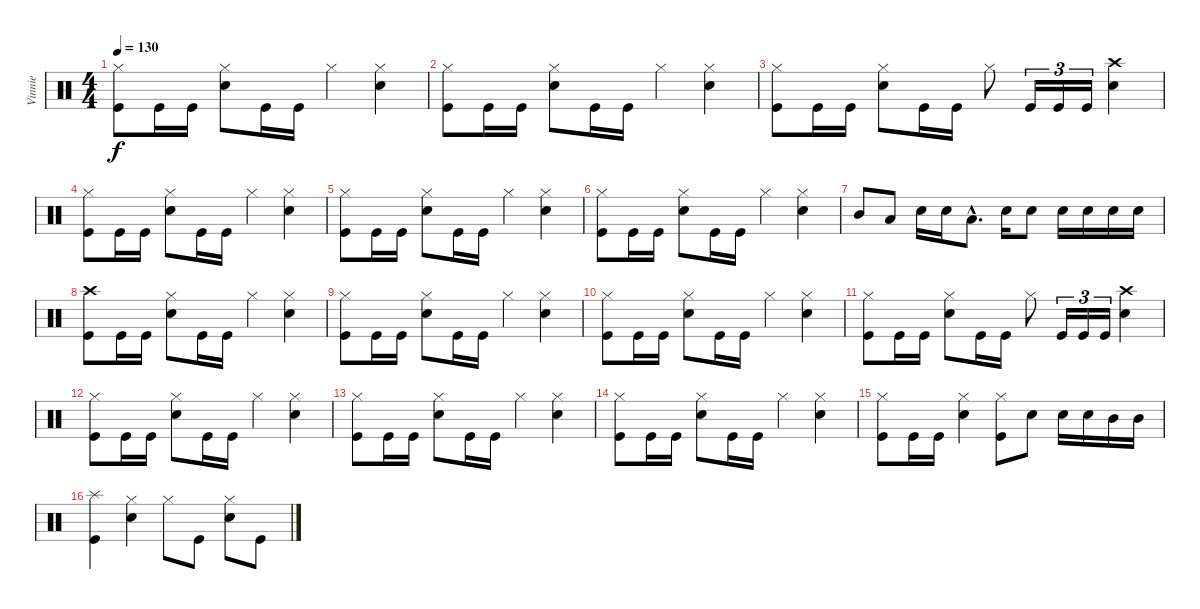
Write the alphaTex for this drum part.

\track ("Vinnie" "Vinnie") {instrument percussion}
\staff {score}
\articulation defaults
\ts (4 4)
\tempo 130
\clef neutral
\ks c
("Kick (hit)" "Hi-Hat (closed)").8{dy f} "Kick (hit)".16 "Kick (hit)".16 ("Electric Snare (hit)" "Hi-Hat (closed)").8 "Kick (hit)".16 "Kick (hit)".16 "Hi-Hat (closed)".4 ("Electric Snare (hit)" "Hi-Hat (closed)").4 |
("Kick (hit)" "Hi-Hat (closed)").8 "Kick (hit)".16 "Kick (hit)".16 ("Electric Snare (hit)" "Hi-Hat (closed)").8 "Kick (hit)".16 "Kick (hit)".16 "Hi-Hat (closed)".4 ("Electric Snare (hit)" "Hi-Hat (closed)").4 |
("Kick (hit)" "Hi-Hat (closed)").8 "Kick (hit)".16 "Kick (hit)".16 ("Electric Snare (hit)" "Hi-Hat (closed)").8 "Kick (hit)".16 "Kick (hit)".16 "Hi-Hat (closed)".8 "Kick (hit)".16{tu (3 2)} "Kick (hit)".16{tu (3 2)} "Kick (hit)".16{tu (3 2)} ("Electric Snare (hit)" "Crash high (hit)").4 |
("Kick (hit)" "Hi-Hat (closed)").8 "Kick (hit)".16 "Kick (hit)".16 ("Electric Snare (hit)" "Hi-Hat (closed)").8 "Kick (hit)".16 "Kick (hit)".16 "Hi-Hat (closed)".4 ("Electric Snare (hit)" "Hi-Hat (closed)").4 |
("Kick (hit)" "Hi-Hat (closed)").8 "Kick (hit)".16 "Kick (hit)".16 ("Electric Snare (hit)" "Hi-Hat (closed)").8 "Kick (hit)".16 "Kick (hit)".16 "Hi-Hat (closed)".4 ("Electric Snare (hit)" "Hi-Hat (closed)").4 |
("Kick (hit)" "Hi-Hat (closed)").8 "Kick (hit)".16 "Kick (hit)".16 ("Electric Snare (hit)" "Hi-Hat (closed)").8 "Kick (hit)".16 "Kick (hit)".16 "Hi-Hat (closed)".4 ("Electric Snare (hit)" "Hi-Hat (closed)").4 |
"Mid Tom (hit)".8 "Low Tom (hit)".8 "Electric Snare (hit)".16 "Electric Snare (hit)".16 "Low Tom (hit)"{hac}.8{d} "Electric Snare (hit)".16 "Electric Snare (hit)".8 "Electric Snare (hit)".16 "Electric Snare (hit)".16 "Electric Snare (hit)".16 "Electric Snare (hit)".16 |
("Kick (hit)" "Crash high (hit)").8 "Kick (hit)".16 "Kick (hit)".16 ("Electric Snare (hit)" "Hi-Hat (closed)").8 "Kick (hit)".16 "Kick (hit)".16 "Hi-Hat (closed)".4 ("Electric Snare (hit)" "Hi-Hat (closed)").4 |
("Kick (hit)" "Hi-Hat (closed)").8 "Kick (hit)".16 "Kick (hit)".16 ("Electric Snare (hit)" "Hi-Hat (closed)").8 "Kick (hit)".16 "Kick (hit)".16 "Hi-Hat (closed)".4 ("Electric Snare (hit)" "Hi-Hat (closed)").4 |
("Kick (hit)" "Hi-Hat (closed)").8 "Kick (hit)".16 "Kick (hit)".16 ("Electric Snare (hit)" "Hi-Hat (closed)").8 "Kick (hit)".16 "Kick (hit)".16 "Hi-Hat (closed)".4 ("Electric Snare (hit)" "Hi-Hat (closed)").4 |
("Kick (hit)" "Hi-Hat (closed)").8 "Kick (hit)".16 "Kick (hit)".16 ("Electric Snare (hit)" "Hi-Hat (closed)").8 "Kick (hit)".16 "Kick (hit)".16 "Hi-Hat (closed)".8 "Kick (hit)".16{tu (3 2)} "Kick (hit)".16{tu (3 2)} "Kick (hit)".16{tu (3 2)} ("Electric Snare (hit)" "Crash high (hit)").4 |
("Kick (hit)" "Hi-Hat (closed)").8 "Kick (hit)".16 "Kick (hit)".16 ("Electric Snare (hit)" "Hi-Hat (closed)").8 "Kick (hit)".16 "Kick (hit)".16 "Hi-Hat (closed)".4 ("Electric Snare (hit)" "Hi-Hat (closed)").4 |
("Kick (hit)" "Hi-Hat (closed)").8 "Kick (hit)".16 "Kick (hit)".16 ("Electric Snare (hit)" "Hi-Hat (closed)").8 "Kick (hit)".16 "Kick (hit)".16 "Hi-Hat (closed)".4 ("Electric Snare (hit)" "Hi-Hat (closed)").4 |
("Kick (hit)" "Hi-Hat (closed)").8 "Kick (hit)".16 "Kick (hit)".16 ("Electric Snare (hit)" "Hi-Hat (closed)").8 "Kick (hit)".16 "Kick (hit)".16 "Hi-Hat (closed)".4 ("Electric Snare (hit)" "Hi-Hat (closed)").4 |
("Kick (hit)" "Hi-Hat (closed)").8 "Kick (hit)".16 "Kick (hit)".16 ("Electric Snare (hit)" "Hi-Hat (closed)").4 ("Kick (hit)" "Hi-Hat (closed)").8 "Electric Snare (hit)".8 "Electric Snare (hit)".16 "Electric Snare (hit)".16 "Mid Tom (hit)".16 "Mid Tom (hit)".16 |
("Kick (hit)" "Splash (hit)").4 ("Electric Snare (hit)" "Hi-Hat (closed)").4 "Hi-Hat (closed)".8 "Kick (hit)".8 ("Electric Snare (hit)" "Hi-Hat (closed)").8 "Kick (hit)".8
